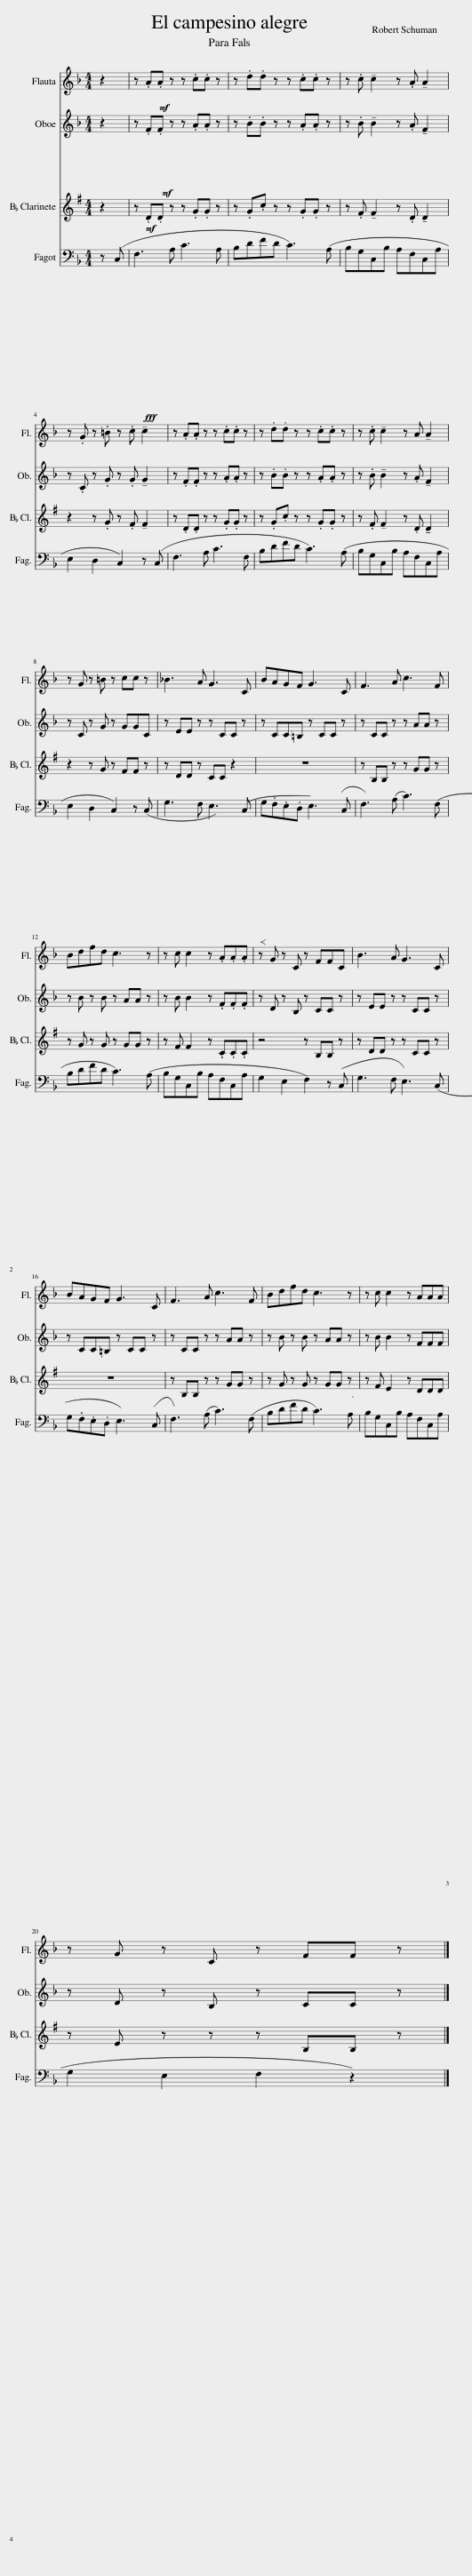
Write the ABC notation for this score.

X:1
%%score 1 2 3 4
L:1/8
M:4/4
I:linebreak $
K:F
V:1 treble
V:2 treble
V:3 treble transpose=-2
V:4 bass
V:1
 z2 | z!mf! .A.A z z .c.c z | z .d.d z z .c.c z | z .c !tenuto!c2 z .A !tenuto!A2 |$ z .G z .=B z .c !tenuto!c2 | %5
 z .A.A z z .c.c z | z .d.d z z .c.c z | z .c !tenuto!c2 z A !tenuto!A2 |$ z G z =B z cc z | _B3 A G3 C | %10
 BAGF G3 C | F3 A c3 F |$ Bdfd c3 z | z c c2 z .A.A.A | z G z C z FFC | %15
 B3 A G3 C |$ BAGF G3 C | F3 A c3 F | Bdfd c3 z | z c c2 z AAA |$ %20
 z G z C z FF z |] %21
V:2
 z2 | z!mf! .F.F z z .A.A z | z .B.B z z .A.A z | z .B !tenuto!B2 z .A !tenuto!F2 |$ z .C z .G z .G !tenuto!G2 | %5
 z .F.F z z .A.A z | z .B.B z z .A.A z | z .B !tenuto!B2 z .A !tenuto!F2 |$ z C z G z GGC | z EE z z CC z | %10
 z CC=B, z CC z | z CC z z AA z |$ z B z B z AA z | z B B2 z .F.F.F | z D z B, z CC z | %15
 z EE z z CC z |$ z CC=B, z CC z | z CC z z AA z | z B z B z AA z | z B B2 z FFF |$ %20
 z D z B, z CC z |] %21
V:3
[K:G] z2 | z!mf! .D.D z z .G.G z | z .G.c z z .G.G z | z .F !tenuto!F2 z .D !tenuto!D2 |$ z2 z .G z .F !tenuto!F2 | %5
 z .D.D z z .G.G z | z .G.c z z .G.G z | z .F !tenuto!F2 z .D !tenuto!D2 |$ z2 z G z FF z | z DD z CC z2 | %10
 z8 | z B,B, z z GG z |$ z G z G z GG z | z F F2 z .C.C.C | z4 z B,B, z | %15
 z DD z z CC z |$ z8 | z B,B, z z GG z | z G z G z GG z | z F E2 z DDD |$ %20
 z E z z z B,B, z |] %21
V:4
!fff! z (C, | F,3 A, C3 A, | B,DFD C3) (A, | B,G,C,B, A,F,C,A, |$ E,2 D,2 C,2) z (C, | %5
 F,3 A, C3 F, | B,DFD C3) (A, | B,G,C,B, A,F,C,A, |$ E,2 D,2 C,2) z (C, | G,3 F, E,3) (C, | %10
!<(! G,!<)!.F,.E,.D, E,3) (C, | F,3) (A, C3) (F, |$ B,DFD C3) (A, | B,G,C,B, A,F,C,A, | G,2 E,2 F,2) z (C, | %15
 G,3 F, E,3) (C, |$!<(! G,!<)!.F,.E,.D, E,3) (C, | F,3) (A, C3) (F, | B,DFD C3) (A, | B,G,C,B, A,F,C,A, |$ %20
 G,2 E,2 F,2 z2) |] %21
